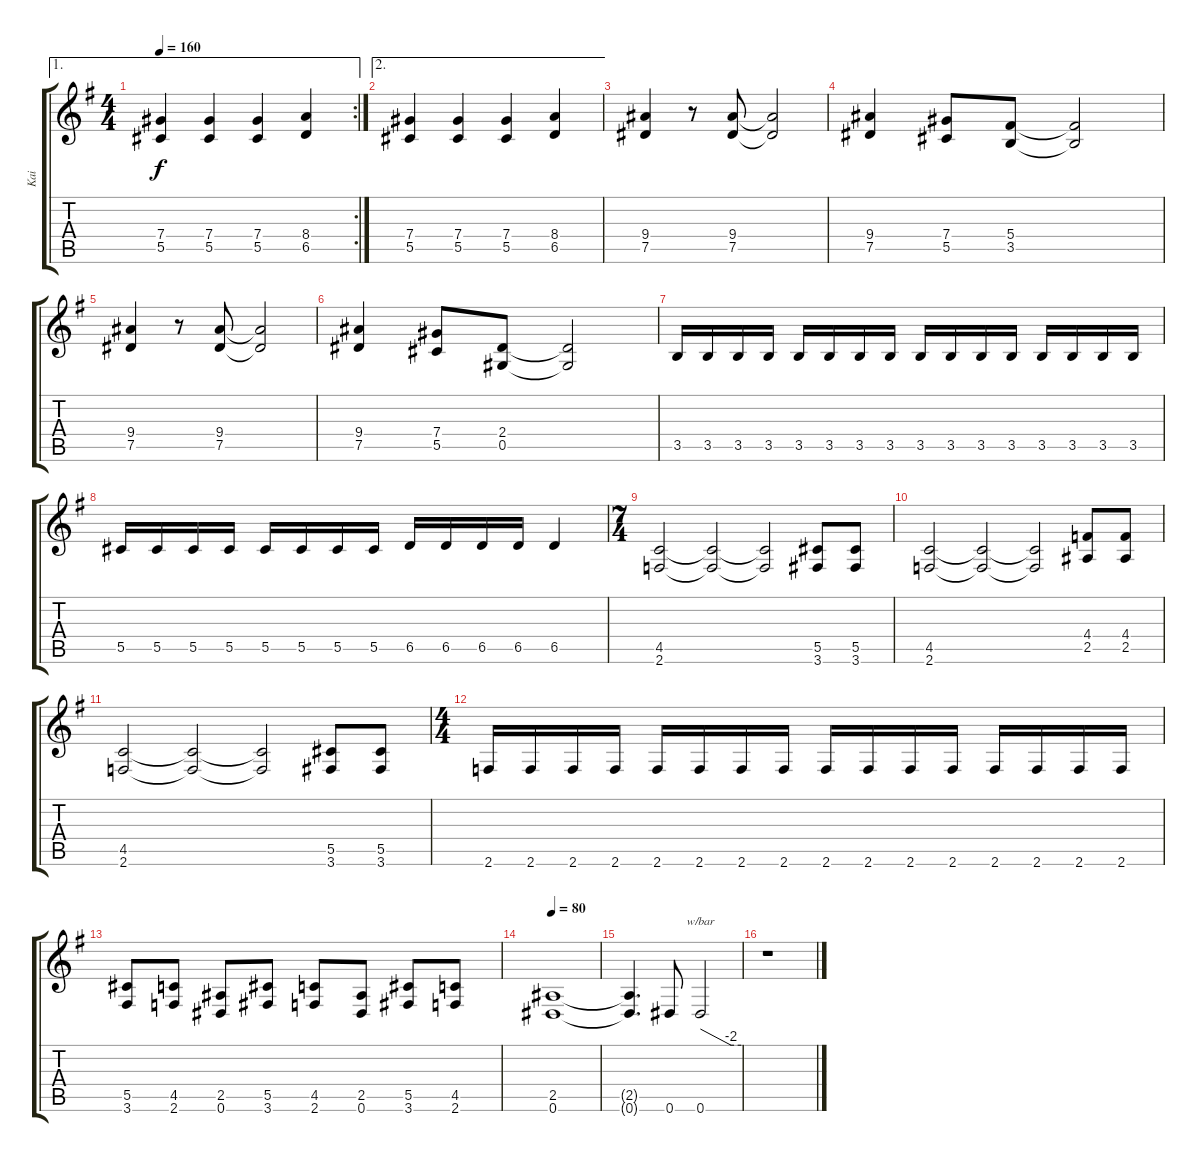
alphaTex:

\track ("Kai " "Kai ") {instrument distortionguitar}
\staff {score tabs}
\tuning (Eb4 Bb3 Gb3 Db3 Ab2 Eb2) {hide}
\ae 1
\rc 2
\ts (4 4)
\tempo 160
\clef g2
\ks g
(7.4 5.5).4{dy f} (7.4 5.5).4 (7.4 5.5).4 (8.4 6.5).4 |
\ae 2
(7.4 5.5).4 (7.4 5.5).4 (7.4 5.5).4 (8.4 6.5).4 |
(9.4 7.5).4 r.8 (9.4 7.5).8 (9.4{t} 7.5{t}).2 |
(9.4 7.5).4 (7.4 5.5).8 (5.4 3.5).8 (5.4{t} 3.5{t}).2 |
(9.4 7.5).4 r.8 (9.4 7.5).8 (9.4{t} 7.5{t}).2 |
(9.4 7.5).4 (7.4 5.5).8 (2.4 0.5).8 (2.4{t} 0.5{t}).2 |
3.5.16 3.5.16 3.5.16 3.5.16 3.5.16 3.5.16 3.5.16 3.5.16 3.5.16 3.5.16 3.5.16 3.5.16 3.5.16 3.5.16 3.5.16 3.5.16 |
5.5.16 5.5.16 5.5.16 5.5.16 5.5.16 5.5.16 5.5.16 5.5.16 6.5.16 6.5.16 6.5.16 6.5.16 6.5.4 |
\ts (7 4)
(4.5 2.6).2 (4.5{t} 2.6{t}).2 (4.5{t} 2.6{t}).2 (5.5 3.6).8 (5.5 3.6).8 |
(4.5 2.6).2 (4.5{t} 2.6{t}).2 (4.5{t} 2.6{t}).2 (4.4 2.5).8 (4.4 2.5).8 |
(4.5 2.6).2 (4.5{t} 2.6{t}).2 (4.5{t} 2.6{t}).2 (5.5 3.6).8 (5.5 3.6).8 |
\ts (4 4)
2.6.16 2.6.16 2.6.16 2.6.16 2.6.16 2.6.16 2.6.16 2.6.16 2.6.16 2.6.16 2.6.16 2.6.16 2.6.16 2.6.16 2.6.16 2.6.16 |
(5.5 3.6).8 (4.5 2.6).8 (2.5 0.6).8 (5.5 3.6).8 (4.5 2.6).8 (2.5 0.6).8 (5.5 3.6).8 (4.5 2.6).8 |
\tempo 80
(2.5 0.6).1 |
(2.5{t} 0.6{t}).4{d} 0.6.8 0.6.2{tbe (custom default 0 0 45 -8 60 -8)} |
r.1
